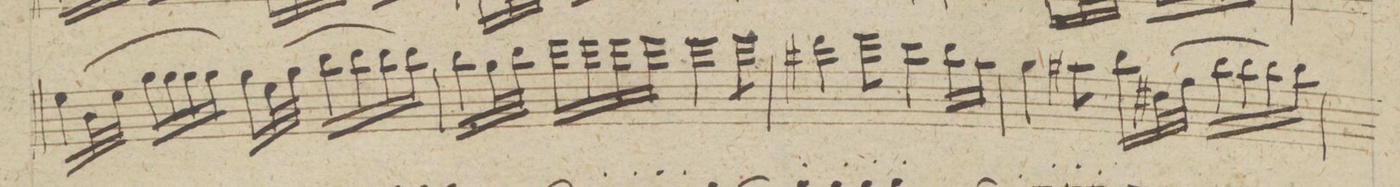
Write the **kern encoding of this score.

**kern	**dynam
*I"Violino 1mo	*
*clefG2	*
*k[f#c#g#]	*
*M6/8	*
16ee\LL	.
(32b\L	.
32ee\JJJ	.
16gg#\LL	.
16gg#\	.
16gg#\	.
16gg#\JJ)	.
16gg#\LL	.
(32ee\L	.
32gg#\JJJ	.
16bb\LL	.
16bb\	.
16bb\	.
16bb\JJ)	.
=24	=24
16bb\LL	.
32gg#\L	.
32bb\JJJ	.
16eee\LL	.
16eee\	.
16eee\	.
16eee\JJ	.
4eee\	.
8eee\	.
=25	=25
4ddd#X\	.
8eee\	.
4ccc#\	.
16bb\LL	.
16aa\JJ	.
=26	=26
4gg#\	.
8aa#X\	.
16bb\LL	.
(32dd#X\L	.
32ff#\JJJ	.
16bb\LL	.
16bb\	.
16bb\)	.
16bb\JJ	.
=27	=27
*-	*-
